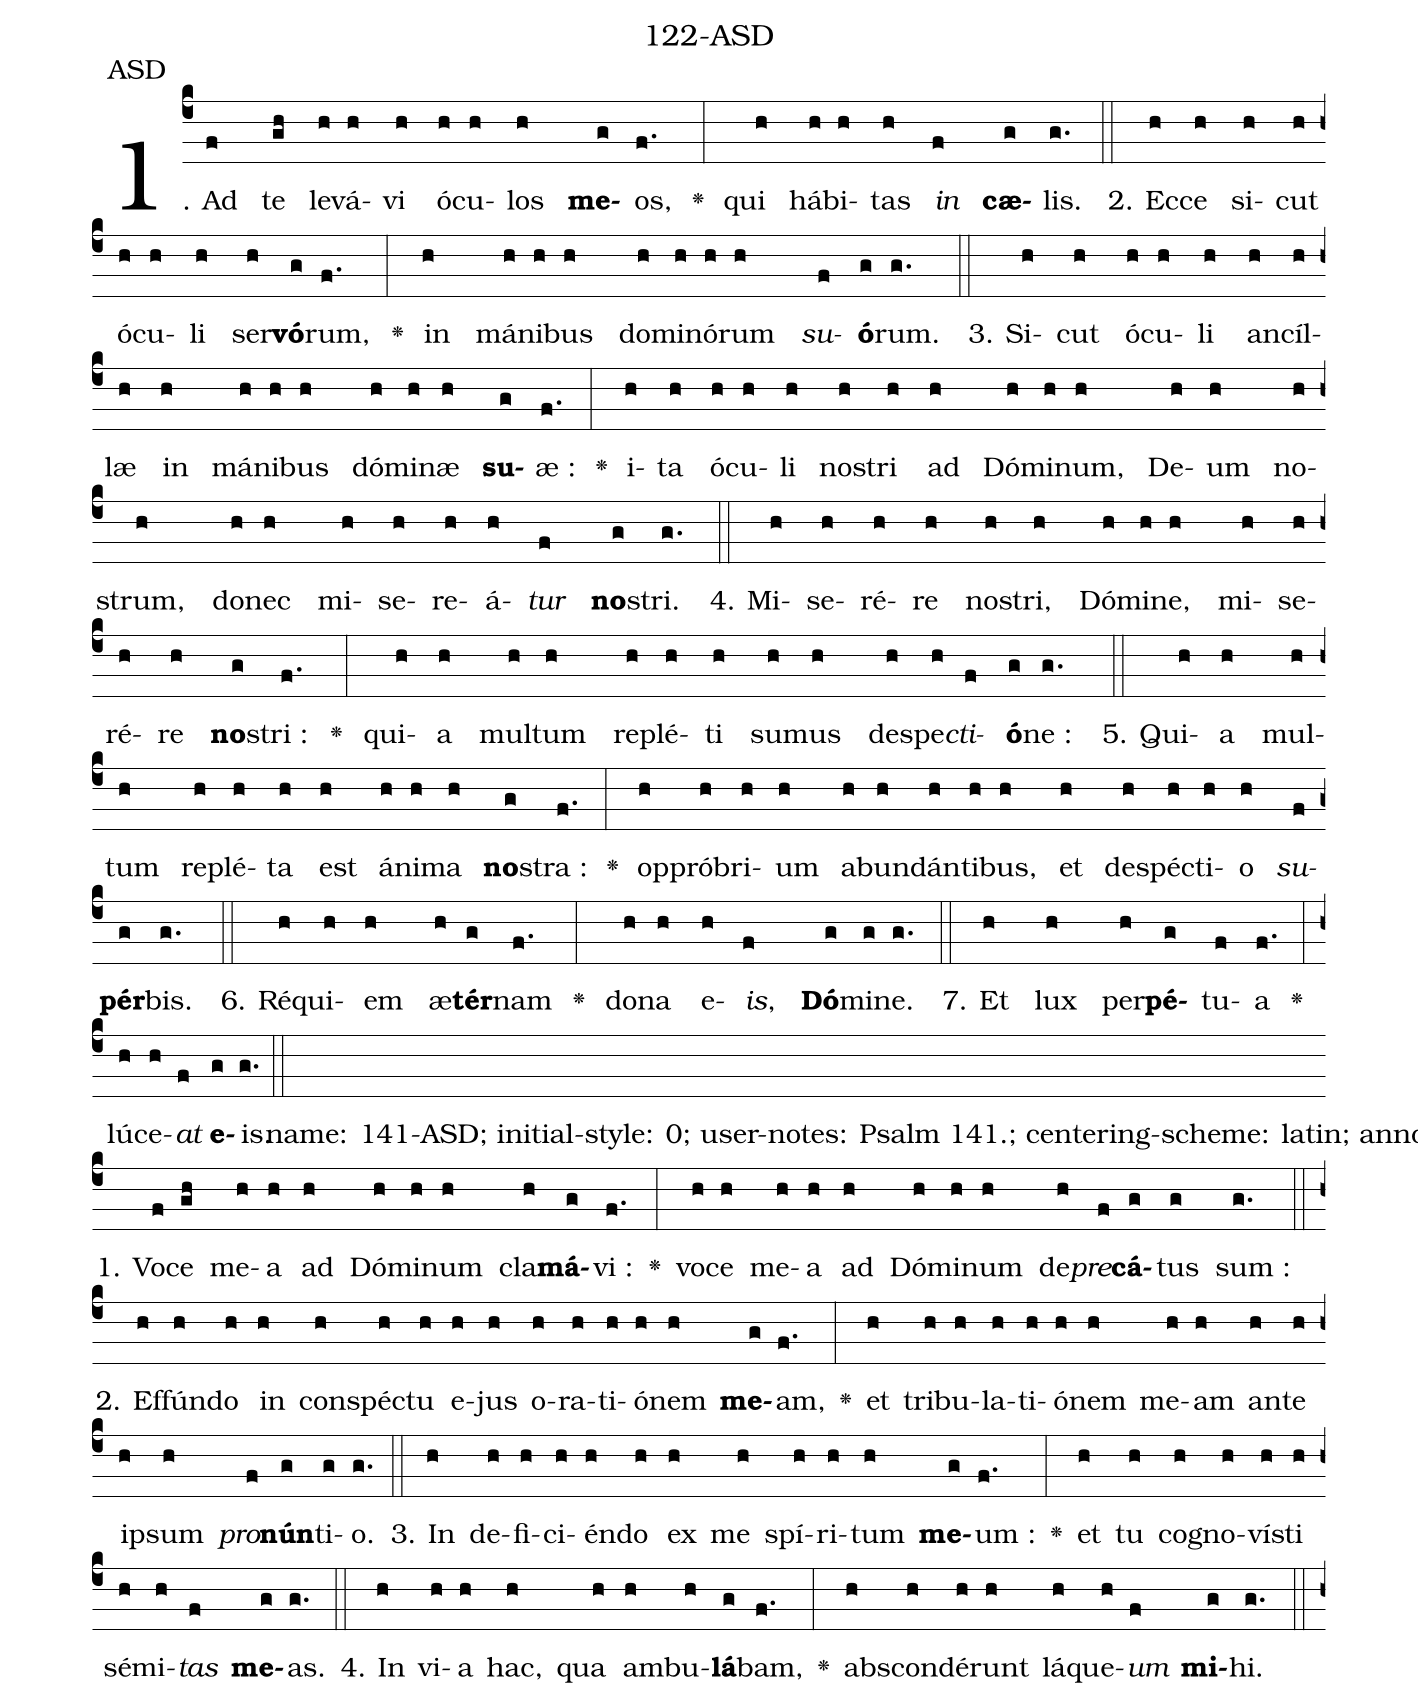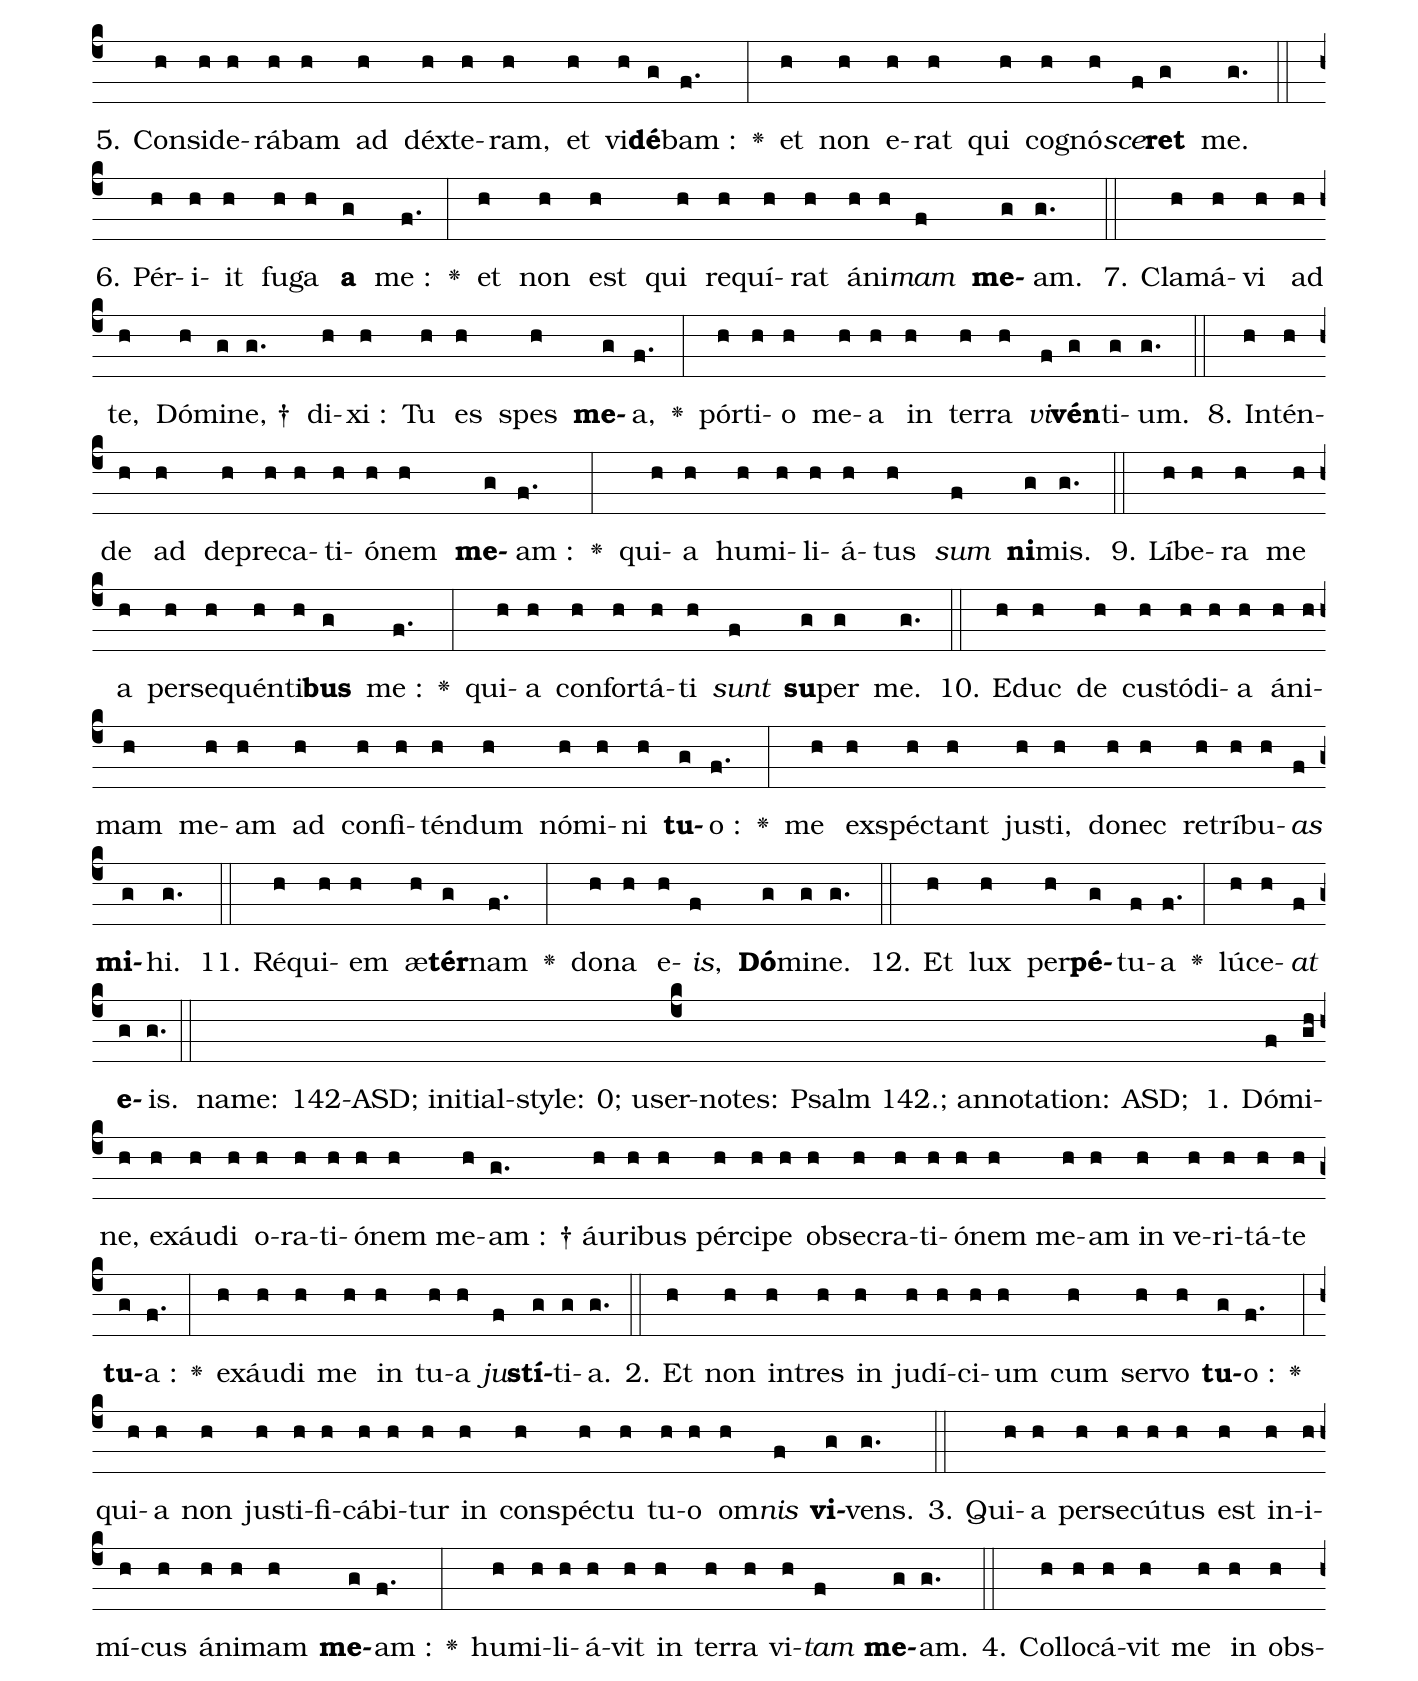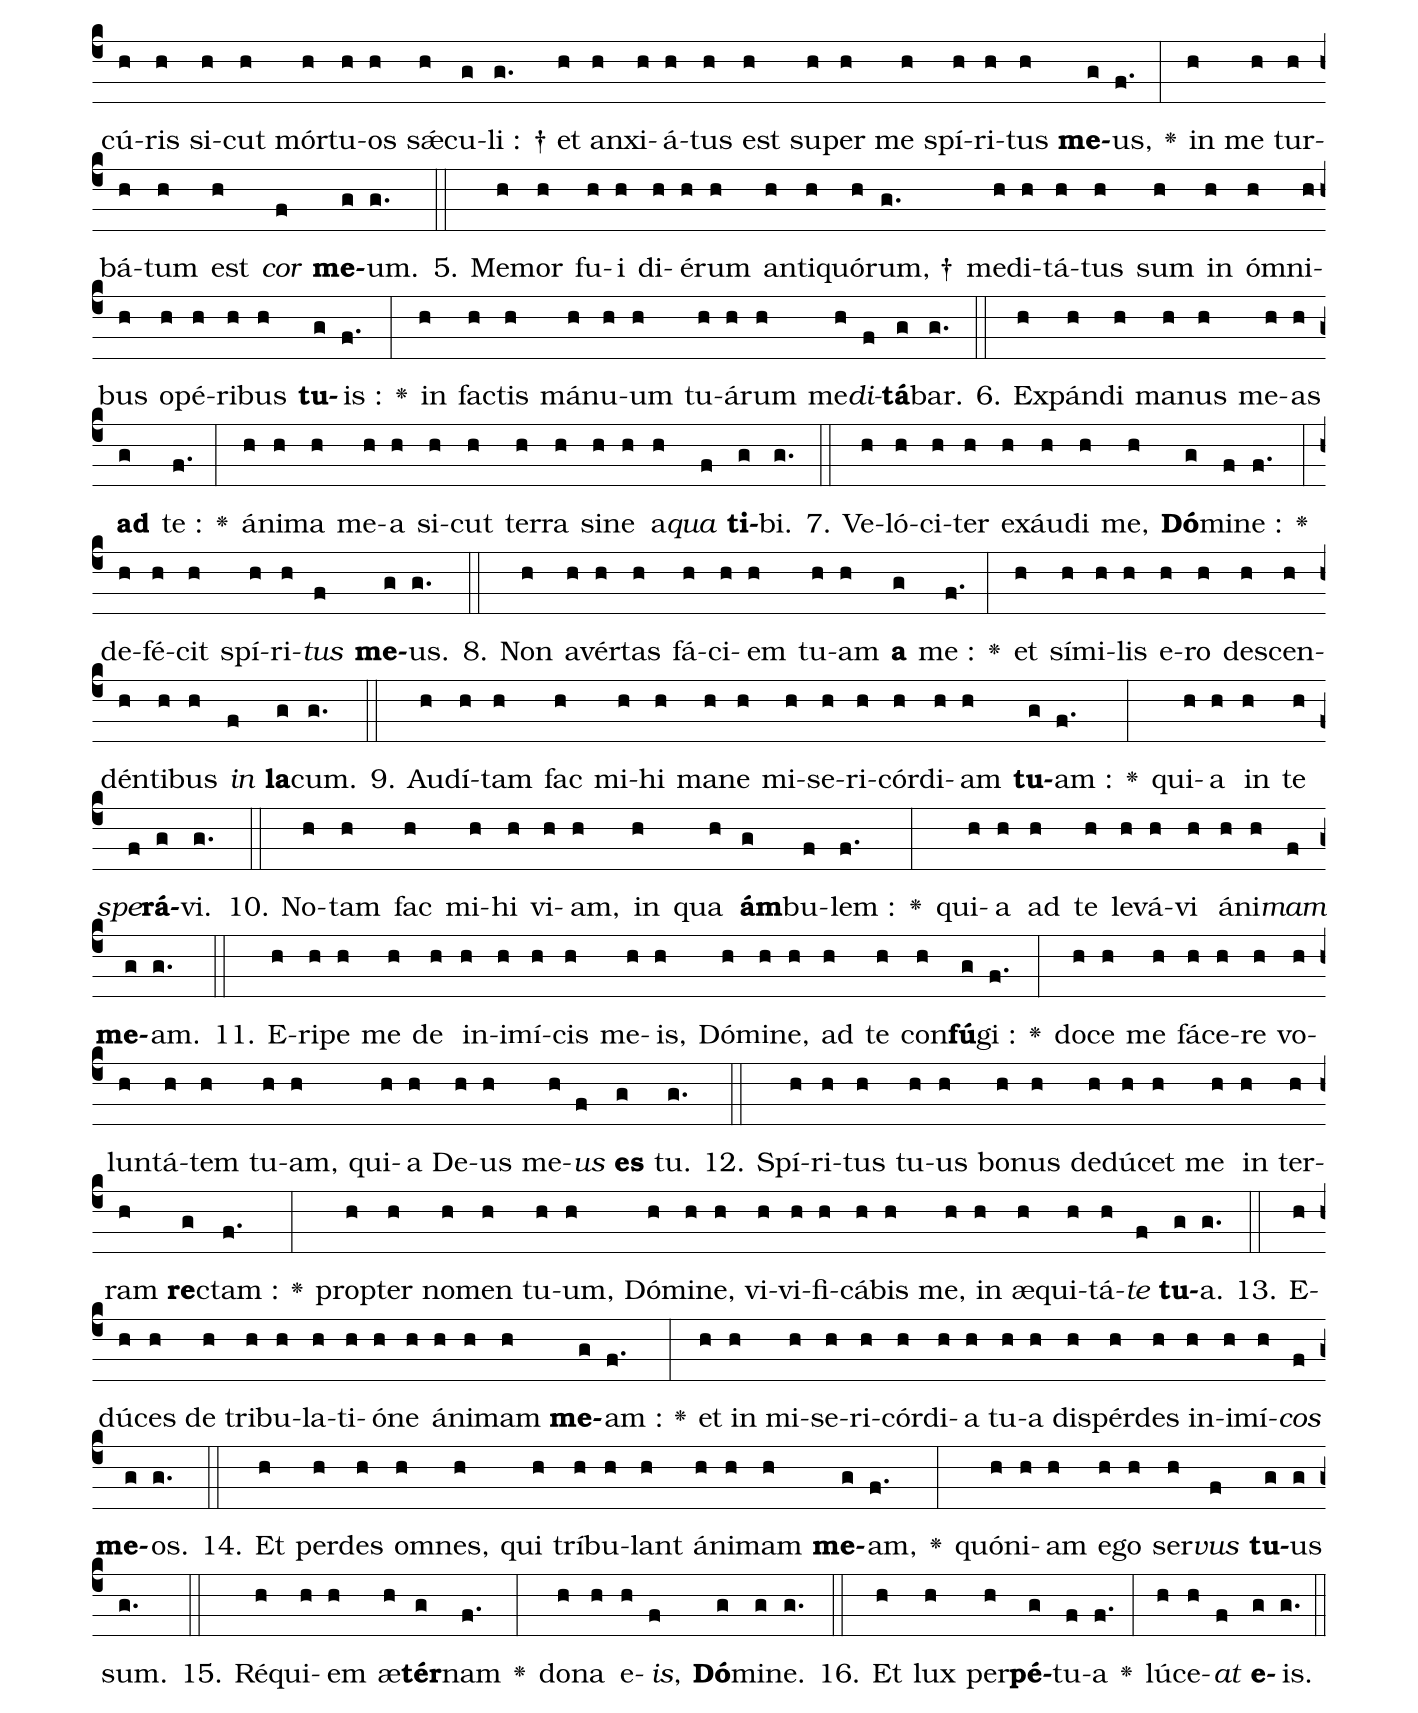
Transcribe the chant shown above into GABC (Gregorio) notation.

name: 122-ASD;
annotation: ASD;
%%
(c4)1. Ad(f) te(gh) le(h)vá(h)vi(h) ó(h)cu(h)los(h) <b>me</b>(g)os,(f.) <v>\greheightstar</v>(:) qui(h) há(h)bi(h)tas(h) <i>in</i>(f) <b>cæ</b>(g)lis.(g.) (::)
2. Ec(h)ce(h) si(h)cut(h) ó(h)cu(h)li(h) ser(h)<b>vó</b>(g)rum,(f.) <v>\greheightstar</v>(:) in(h) má(h)ni(h)bus(h) do(h)mi(h)nó(h)rum(h) <i>su</i>(f)<b>ó</b>(g)rum.(g.) (::)
3. Si(h)cut(h) ó(h)cu(h)li(h) an(h)cíl(h)læ(h) in(h) má(h)ni(h)bus(h) dó(h)mi(h)næ(h) <b>su</b>(g)æ :(f.) <v>\greheightstar</v>(:) i(h)ta(h) ó(h)cu(h)li(h) no(h)stri(h) ad(h) Dó(h)mi(h)num,(h) De(h)um(h) no(h)strum,(h) do(h)nec(h) mi(h)se(h)re(h)á(h)<i>tur</i>(f) <b>no</b>(g)stri.(g.) (::)
4. Mi(h)se(h)ré(h)re(h) no(h)stri,(h) Dó(h)mi(h)ne,(h) mi(h)se(h)ré(h)re(h) <b>no</b>(g)stri :(f.) <v>\greheightstar</v>(:) qui(h)a(h) mul(h)tum(h) re(h)plé(h)ti(h) su(h)mus(h) de(h)spe(h)<i>cti</i>(f)<b>ó</b>(g)ne :(g.) (::)
5. Qui(h)a(h) mul(h)tum(h) re(h)plé(h)ta(h) est(h) á(h)ni(h)ma(h) <b>no</b>(g)stra :(f.) <v>\greheightstar</v>(:) op(h)pró(h)bri(h)um(h) a(h)bun(h)dán(h)ti(h)bus,(h) et(h) de(h)spé(h)cti(h)o(h) <i>su</i>(f)<b>pér</b>(g)bis.(g.) (::)
6. Ré(h)qui(h)em(h) æ(h)<b>tér</b>(g)nam(f.) <v>\greheightstar</v>(:) do(h)na(h) e(h)<i>is</i>,(f) <b>Dó</b>(g)mi(g)ne.(g.) (::)
7. Et(h) lux(h) per(h)<b>pé</b>(g)tu(f)a(f.) <v>\greheightstar</v>(:) lú(h)ce(h)<i>at</i>(f) <b>e</b>(g)is.(g.) (::)

name: 141-ASD;
initial-style: 0;
user-notes: Psalm 141.;
centering-scheme: latin;
annotation: ASD;
%%
(c4)1. Vo(f)ce(gh) me(h)a(h) ad(h) Dó(h)mi(h)num(h) cla(h)<b>má</b>(g)vi :(f.) <v>\greheightstar</v>(:) vo(h)ce(h) me(h)a(h) ad(h) Dó(h)mi(h)num(h) de(h)<i>pre</i>(f)<b>cá</b>(g)tus(g) sum :(g.) (::)
2. Ef(h)fún(h)do(h) in(h) con(h)spé(h)ctu(h) e(h)jus(h) o(h)ra(h)ti(h)ó(h)nem(h) <b>me</b>(g)am,(f.) <v>\greheightstar</v>(:) et(h) tri(h)bu(h)la(h)ti(h)ó(h)nem(h) me(h)am(h) an(h)te(h) i(h)psum(h) <i>pro</i>(f)<b>nún</b>(g)ti(g)o.(g.) (::)
3. In(h) de(h)fi(h)ci(h)én(h)do(h) ex(h) me(h) spí(h)ri(h)tum(h) <b>me</b>(g)um :(f.) <v>\greheightstar</v>(:) et(h) tu(h) co(h)gno(h)ví(h)sti(h) sé(h)mi(h)<i>tas</i>(f) <b>me</b>(g)as.(g.) (::)
4. In(h) vi(h)a(h) hac,(h) qua(h) am(h)bu(h)<b>lá</b>(g)bam,(f.) <v>\greheightstar</v>(:) ab(h)scon(h)dé(h)runt(h) lá(h)que(h)<i>um</i>(f) <b>mi</b>(g)hi.(g.) (::)
5. Con(h)si(h)de(h)rá(h)bam(h) ad(h) déx(h)te(h)ram,(h) et(h) vi(h)<b>dé</b>(g)bam :(f.) <v>\greheightstar</v>(:) et(h) non(h) e(h)rat(h) qui(h) co(h)gnó(h)<i>sce</i>(f)<b>ret</b>(g) me.(g.) (::)
6. Pér(h)i(h)it(h) fu(h)ga(h) <b>a</b>(g) me :(f.) <v>\greheightstar</v>(:) et(h) non(h) est(h) qui(h) re(h)quí(h)rat(h) á(h)ni(h)<i>mam</i>(f) <b>me</b>(g)am.(g.) (::)
7. Cla(h)má(h)vi(h) ad(h) te,(h) Dó(h)mi(g)ne, †(g.) di(h)xi :(h) Tu(h) es(h) spes(h) <b>me</b>(g)a,(f.) <v>\greheightstar</v>(:) pór(h)ti(h)o(h) me(h)a(h) in(h) ter(h)ra(h) <i>vi</i>(f)<b>vén</b>(g)ti(g)um.(g.) (::)
8. In(h)tén(h)de(h) ad(h) de(h)pre(h)ca(h)ti(h)ó(h)nem(h) <b>me</b>(g)am :(f.) <v>\greheightstar</v>(:) qui(h)a(h) hu(h)mi(h)li(h)á(h)tus(h) <i>sum</i>(f) <b>ni</b>(g)mis.(g.) (::)
9. Lí(h)be(h)ra(h) me(h) a(h) per(h)se(h)quén(h)ti(h)<b>bus</b>(g) me :(f.) <v>\greheightstar</v>(:) qui(h)a(h) con(h)for(h)tá(h)ti(h) <i>sunt</i>(f) <b>su</b>(g)per(g) me.(g.) (::)
10. E(h)duc(h) de(h) cu(h)stó(h)di(h)a(h) á(h)ni(h)mam(h) me(h)am(h) ad(h) con(h)fi(h)tén(h)dum(h) nó(h)mi(h)ni(h) <b>tu</b>(g)o :(f.) <v>\greheightstar</v>(:) me(h) ex(h)spé(h)ctant(h) ju(h)sti,(h) do(h)nec(h) re(h)trí(h)bu(h)<i>as</i>(f) <b>mi</b>(g)hi.(g.) (::)
11. Ré(h)qui(h)em(h) æ(h)<b>tér</b>(g)nam(f.) <v>\greheightstar</v>(:) do(h)na(h) e(h)<i>is</i>,(f) <b>Dó</b>(g)mi(g)ne.(g.) (::)
12. Et(h) lux(h) per(h)<b>pé</b>(g)tu(f)a(f.) <v>\greheightstar</v>(:) lú(h)ce(h)<i>at</i>(f) <b>e</b>(g)is.(g.) (::)

name: 142-ASD;
initial-style: 0;
user-notes: Psalm 142.;
annotation: ASD;
%%
(c4)1. Dó(f)mi(gh)ne,(h) ex(h)áu(h)di(h) o(h)ra(h)ti(h)ó(h)nem(h) me(h)am : †(g.) áu(h)ri(h)bus(h) pér(h)ci(h)pe(h) obs(h)e(h)cra(h)ti(h)ó(h)nem(h) me(h)am(h) in(h) ve(h)ri(h)tá(h)te(h) <b>tu</b>(g)a :(f.) <v>\greheightstar</v>(:) ex(h)áu(h)di(h) me(h) in(h) tu(h)a(h) <i>ju</i>(f)<b>stí</b>(g)ti(g)a.(g.) (::)
2. Et(h) non(h) in(h)tres(h) in(h) ju(h)dí(h)ci(h)um(h) cum(h) ser(h)vo(h) <b>tu</b>(g)o :(f.) <v>\greheightstar</v>(:) qui(h)a(h) non(h) ju(h)sti(h)fi(h)cá(h)bi(h)tur(h) in(h) con(h)spé(h)ctu(h) tu(h)o(h) om(h)<i>nis</i>(f) <b>vi</b>(g)vens.(g.) (::)
3. Qui(h)a(h) per(h)se(h)cú(h)tus(h) est(h) in(h)i(h)mí(h)cus(h) á(h)ni(h)mam(h) <b>me</b>(g)am :(f.) <v>\greheightstar</v>(:) hu(h)mi(h)li(h)á(h)vit(h) in(h) ter(h)ra(h) vi(h)<i>tam</i>(f) <b>me</b>(g)am.(g.) (::)
4. Col(h)lo(h)cá(h)vit(h) me(h) in(h) obs(h)cú(h)ris(h) si(h)cut(h) mór(h)tu(h)os(h) s<sp>'ae</sp>(h)cu(g)li : †(g.) et(h) an(h)xi(h)á(h)tus(h) est(h) su(h)per(h) me(h) spí(h)ri(h)tus(h) <b>me</b>(g)us,(f.) <v>\greheightstar</v>(:) in(h) me(h) tur(h)bá(h)tum(h) est(h) <i>cor</i>(f) <b>me</b>(g)um.(g.) (::)
5. Me(h)mor(h) fu(h)i(h) di(h)é(h)rum(h) an(h)ti(h)quó(h)rum, †(g.) me(h)di(h)tá(h)tus(h) sum(h) in(h) óm(h)ni(h)bus(h) o(h)pé(h)ri(h)bus(h) <b>tu</b>(g)is :(f.) <v>\greheightstar</v>(:) in(h) fa(h)ctis(h) má(h)nu(h)um(h) tu(h)á(h)rum(h) me(h)<i>di</i>(f)<b>tá</b>(g)bar.(g.) (::)
6. Ex(h)pán(h)di(h) ma(h)nus(h) me(h)as(h) <b>ad</b>(g) te :(f.) <v>\greheightstar</v>(:) á(h)ni(h)ma(h) me(h)a(h) si(h)cut(h) ter(h)ra(h) si(h)ne(h) a(h)<i>qua</i>(f) <b>ti</b>(g)bi.(g.) (::)
7. Ve(h)ló(h)ci(h)ter(h) ex(h)áu(h)di(h) me,(h) <b>Dó</b>(g)mi(f)ne :(f.) <v>\greheightstar</v>(:) de(h)fé(h)cit(h) spí(h)ri(h)<i>tus</i>(f) <b>me</b>(g)us.(g.) (::)
8. Non(h) a(h)vér(h)tas(h) fá(h)ci(h)em(h) tu(h)am(h) <b>a</b>(g) me :(f.) <v>\greheightstar</v>(:) et(h) sí(h)mi(h)lis(h) e(h)ro(h) de(h)scen(h)dén(h)ti(h)bus(h) <i>in</i>(f) <b>la</b>(g)cum.(g.) (::)
9. Au(h)dí(h)tam(h) fac(h) mi(h)hi(h) ma(h)ne(h) mi(h)se(h)ri(h)cór(h)di(h)am(h) <b>tu</b>(g)am :(f.) <v>\greheightstar</v>(:) qui(h)a(h) in(h) te(h) <i>spe</i>(f)<b>rá</b>(g)vi.(g.) (::)
10. No(h)tam(h) fac(h) mi(h)hi(h) vi(h)am,(h) in(h) qua(h) <b>ám</b>(g)bu(f)lem :(f.) <v>\greheightstar</v>(:) qui(h)a(h) ad(h) te(h) le(h)vá(h)vi(h) á(h)ni(h)<i>mam</i>(f) <b>me</b>(g)am.(g.) (::)
11. E(h)ri(h)pe(h) me(h) de(h) in(h)i(h)mí(h)cis(h) me(h)is,(h) Dó(h)mi(h)ne,(h) ad(h) te(h) con(h)<b>fú</b>(g)gi :(f.) <v>\greheightstar</v>(:) do(h)ce(h) me(h) fá(h)ce(h)re(h) vo(h)lun(h)tá(h)tem(h) tu(h)am,(h) qui(h)a(h) De(h)us(h) me(h)<i>us</i>(f) <b>es</b>(g) tu.(g.) (::)
12. Spí(h)ri(h)tus(h) tu(h)us(h) bo(h)nus(h) de(h)dú(h)cet(h) me(h) in(h) ter(h)ram(h) <b>re</b>(g)ctam :(f.) <v>\greheightstar</v>(:) prop(h)ter(h) no(h)men(h) tu(h)um,(h) Dó(h)mi(h)ne,(h) vi(h)vi(h)fi(h)cá(h)bis(h) me,(h) in(h) æ(h)qui(h)tá(h)<i>te</i>(f) <b>tu</b>(g)a.(g.) (::)
13. E(h)dú(h)ces(h) de(h) tri(h)bu(h)la(h)ti(h)ó(h)ne(h) á(h)ni(h)mam(h) <b>me</b>(g)am :(f.) <v>\greheightstar</v>(:) et(h) in(h) mi(h)se(h)ri(h)cór(h)di(h)a(h) tu(h)a(h) di(h)spér(h)des(h) in(h)i(h)mí(h)<i>cos</i>(f) <b>me</b>(g)os.(g.) (::)
14. Et(h) per(h)des(h) om(h)nes,(h) qui(h) trí(h)bu(h)lant(h) á(h)ni(h)mam(h) <b>me</b>(g)am,(f.) <v>\greheightstar</v>(:) quó(h)ni(h)am(h) e(h)go(h) ser(h)<i>vus</i>(f) <b>tu</b>(g)us(g) sum.(g.) (::)
15. Ré(h)qui(h)em(h) æ(h)<b>tér</b>(g)nam(f.) <v>\greheightstar</v>(:) do(h)na(h) e(h)<i>is</i>,(f) <b>Dó</b>(g)mi(g)ne.(g.) (::)
16. Et(h) lux(h) per(h)<b>pé</b>(g)tu(f)a(f.) <v>\greheightstar</v>(:) lú(h)ce(h)<i>at</i>(f) <b>e</b>(g)is.(g.) (::)
